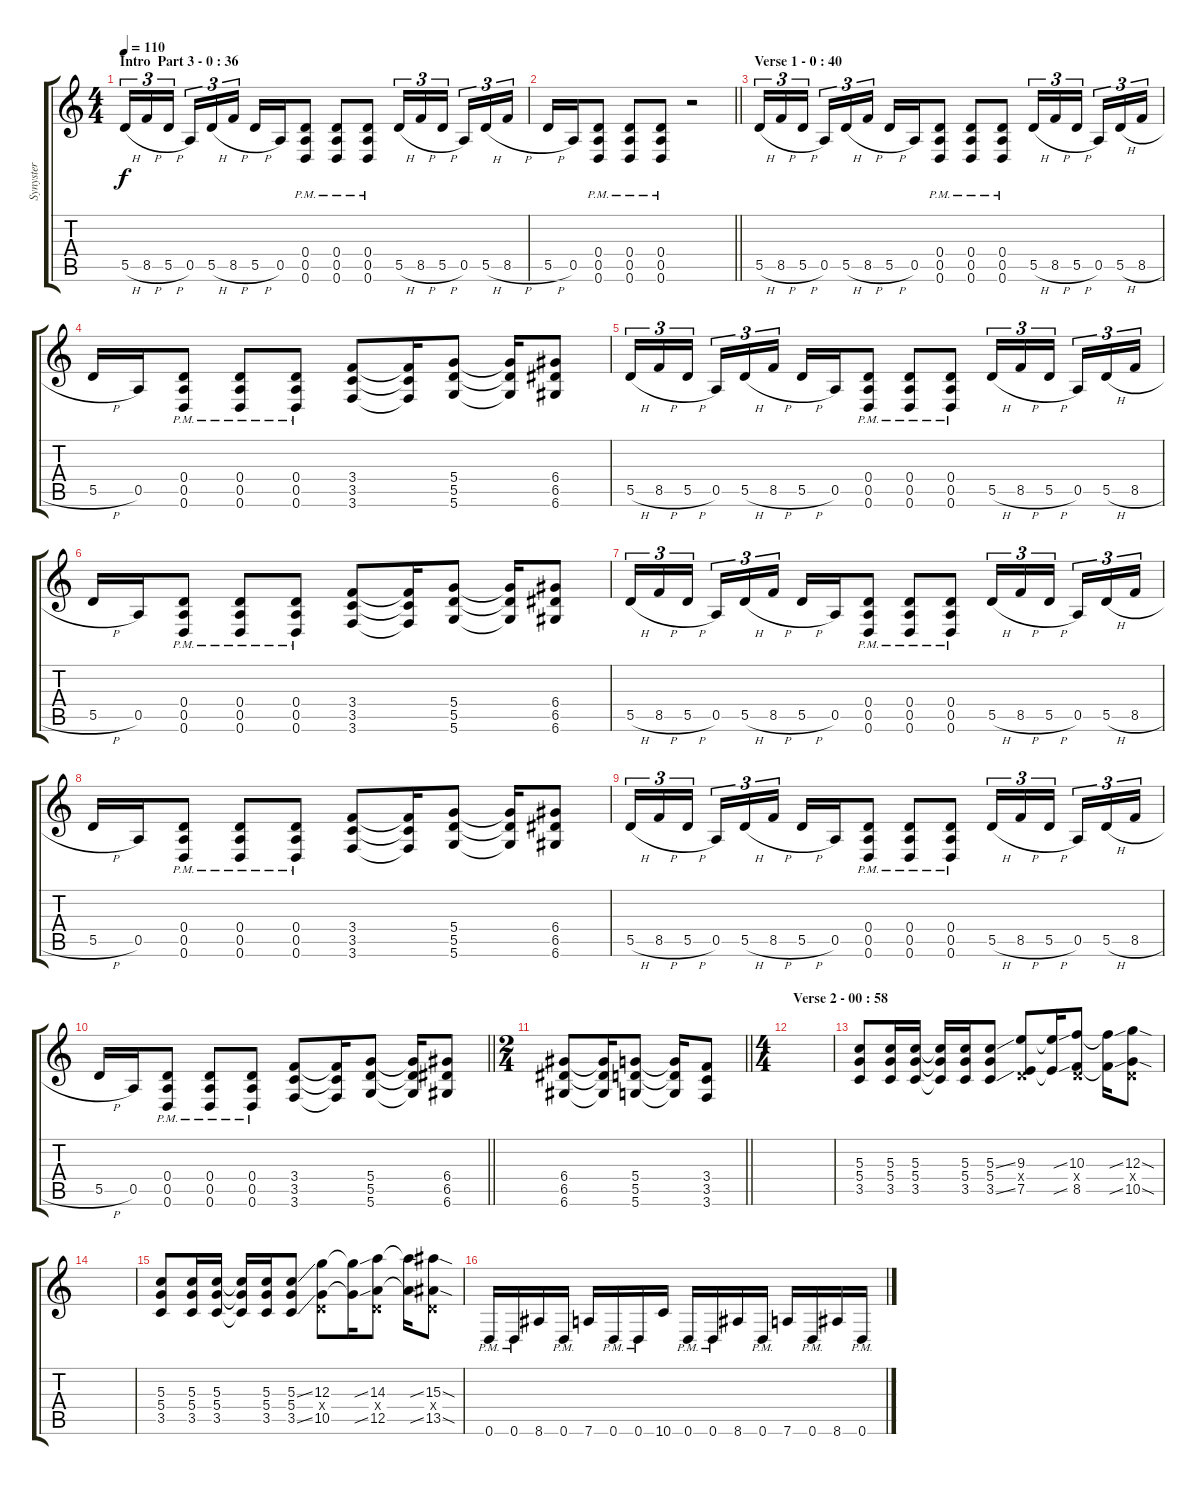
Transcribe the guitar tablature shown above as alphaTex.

\track ("  Synyster Gates - Rhythm" "  Synyster") {instrument overdrivenguitar}
\staff {score tabs}
\tuning (E4 B3 G3 D3 A2 D2) {hide}
\ts (4 4)
\section ("" "Intro  Part 3 - 0 : 36")
\tempo 110
\clef g2
\ks c
5.5{h}.16{tu (3 2) dy f} 8.5{h}.16{tu (3 2)} 5.5{h}.16{tu (3 2) beam splitsecondary} 0.5.16{tu (3 2)} 5.5{h}.16{tu (3 2)} 8.5{h}.16{tu (3 2)} 5.5{h}.16 0.5.16 (0.4{pm} 0.5{pm} 0.6{pm}).8 (0.4{pm} 0.5{pm} 0.6{pm}).8 (0.4{pm} 0.5{pm} 0.6{pm}).8 5.5{h}.16{tu (3 2)} 8.5{h}.16{tu (3 2)} 5.5{h}.16{tu (3 2) beam splitsecondary} 0.5.16{tu (3 2)} 5.5{h}.16{tu (3 2)} 8.5{h}.16{tu (3 2)} |
\barLineRight lightlight
5.5{h}.16 0.5.16 (0.4{pm} 0.5{pm} 0.6{pm}).8 (0.4{pm} 0.5{pm} 0.6{pm}).8 (0.4{pm} 0.5{pm} 0.6{pm}).8 r.2 |
\section ("" "Verse 1 - 0 : 40")
5.5{h}.16{tu (3 2)} 8.5{h}.16{tu (3 2)} 5.5{h}.16{tu (3 2) beam splitsecondary} 0.5.16{tu (3 2)} 5.5{h}.16{tu (3 2)} 8.5{h}.16{tu (3 2)} 5.5{h}.16 0.5.16 (0.4{pm} 0.5{pm} 0.6{pm}).8 (0.4{pm} 0.5{pm} 0.6{pm}).8 (0.4{pm} 0.5{pm} 0.6{pm}).8 5.5{h}.16{tu (3 2)} 8.5{h}.16{tu (3 2)} 5.5{h}.16{tu (3 2) beam splitsecondary} 0.5.16{tu (3 2)} 5.5{h}.16{tu (3 2)} 8.5{h}.16{tu (3 2)} |
5.5{h}.16 0.5.16 (0.4{pm} 0.5{pm} 0.6{pm}).8 (0.4{pm} 0.5{pm} 0.6{pm}).8 (0.4{pm} 0.5{pm} 0.6{pm}).8 (3.4 3.5 3.6).8 (3.4{t} 3.5{t} 3.6{t}).16 (5.4 5.5 5.6).8 (5.4{t} 5.5{t} 5.6{t}).16 (6.4 6.5 6.6).8 |
5.5{h}.16{tu (3 2)} 8.5{h}.16{tu (3 2)} 5.5{h}.16{tu (3 2) beam splitsecondary} 0.5.16{tu (3 2)} 5.5{h}.16{tu (3 2)} 8.5{h}.16{tu (3 2)} 5.5{h}.16 0.5.16 (0.4{pm} 0.5{pm} 0.6{pm}).8 (0.4{pm} 0.5{pm} 0.6{pm}).8 (0.4{pm} 0.5{pm} 0.6{pm}).8 5.5{h}.16{tu (3 2)} 8.5{h}.16{tu (3 2)} 5.5{h}.16{tu (3 2) beam splitsecondary} 0.5.16{tu (3 2)} 5.5{h}.16{tu (3 2)} 8.5{h}.16{tu (3 2)} |
5.5{h}.16 0.5.16 (0.4{pm} 0.5{pm} 0.6{pm}).8 (0.4{pm} 0.5{pm} 0.6{pm}).8 (0.4{pm} 0.5{pm} 0.6{pm}).8 (3.4 3.5 3.6).8 (3.4{t} 3.5{t} 3.6{t}).16 (5.4 5.5 5.6).8 (5.4{t} 5.5{t} 5.6{t}).16 (6.4 6.5 6.6).8 |
5.5{h}.16{tu (3 2)} 8.5{h}.16{tu (3 2)} 5.5{h}.16{tu (3 2) beam splitsecondary} 0.5.16{tu (3 2)} 5.5{h}.16{tu (3 2)} 8.5{h}.16{tu (3 2)} 5.5{h}.16 0.5.16 (0.4{pm} 0.5{pm} 0.6{pm}).8 (0.4{pm} 0.5{pm} 0.6{pm}).8 (0.4{pm} 0.5{pm} 0.6{pm}).8 5.5{h}.16{tu (3 2)} 8.5{h}.16{tu (3 2)} 5.5{h}.16{tu (3 2) beam splitsecondary} 0.5.16{tu (3 2)} 5.5{h}.16{tu (3 2)} 8.5{h}.16{tu (3 2)} |
5.5{h}.16 0.5.16 (0.4{pm} 0.5{pm} 0.6{pm}).8 (0.4{pm} 0.5{pm} 0.6{pm}).8 (0.4{pm} 0.5{pm} 0.6{pm}).8 (3.4 3.5 3.6).8 (3.4{t} 3.5{t} 3.6{t}).16 (5.4 5.5 5.6).8 (5.4{t} 5.5{t} 5.6{t}).16 (6.4 6.5 6.6).8 |
5.5{h}.16{tu (3 2)} 8.5{h}.16{tu (3 2)} 5.5{h}.16{tu (3 2) beam splitsecondary} 0.5.16{tu (3 2)} 5.5{h}.16{tu (3 2)} 8.5{h}.16{tu (3 2)} 5.5{h}.16 0.5.16 (0.4{pm} 0.5{pm} 0.6{pm}).8 (0.4{pm} 0.5{pm} 0.6{pm}).8 (0.4{pm} 0.5{pm} 0.6{pm}).8 5.5{h}.16{tu (3 2)} 8.5{h}.16{tu (3 2)} 5.5{h}.16{tu (3 2) beam splitsecondary} 0.5.16{tu (3 2)} 5.5{h}.16{tu (3 2)} 8.5{h}.16{tu (3 2)} |
\barLineRight lightlight
5.5{h}.16 0.5.16 (0.4{pm} 0.5{pm} 0.6{pm}).8 (0.4{pm} 0.5{pm} 0.6{pm}).8 (0.4{pm} 0.5{pm} 0.6{pm}).8 (3.4 3.5 3.6).8 (3.4{t} 3.5{t} 3.6{t}).16 (5.4 5.5 5.6).8 (5.4{t} 5.5{t} 5.6{t}).16 (6.4 6.5 6.6).8 |
\ts (2 4)
\barLineRight lightlight
(6.4 6.5 6.6).8 (6.4{t} 6.5{t} 6.6{t}).16 (5.4 5.5 5.6).8 (5.4{t} 5.5{t} 5.6{t}).16 (3.4 3.5 3.6).8 |
\ts (4 4)
\section ("" "Verse 2 - 00 : 58")
|
(5.3 5.4 3.5).8 (5.3 5.4 3.5).16 (5.3 5.4 3.5).16 (5.3{t} 5.4{t} 3.5{t}).16 (5.3 5.4 3.5).16 (5.3{ss} 5.4 3.5{ss}).8 (9.3 0.4{x} 7.5).8 (9.3{ss t} 7.5{ss t}).16 (10.3 0.4{x} 8.5).8 (10.3{ss t} 8.5{ss t}).16 (12.3{sod} 0.4{x} 10.5{sod}).8 |
|
(5.3 5.4 3.5).8 (5.3 5.4 3.5).16 (5.3 5.4 3.5).16 (5.3{t} 5.4{t} 3.5{t}).16 (5.3 5.4 3.5).16 (5.3{ss} 5.4 3.5{ss}).8 (12.3 0.4{x} 10.5).8 (12.3{ss t} 10.5{ss t}).16 (14.3 0.4{x} 12.5).8 (14.3{ss t} 12.5{ss t}).16 (15.3{sod} 0.4{x} 13.5{sod}).8 |
0.6{pm}.16 0.6{pm}.16 8.6.16 0.6{pm}.16 7.6.16 0.6{pm}.16 0.6{pm}.16 10.6.16 0.6{pm}.16 0.6{pm}.16 8.6.16 0.6{pm}.16 7.6.16 0.6{pm}.16 8.6.16 0.6{pm}.16
